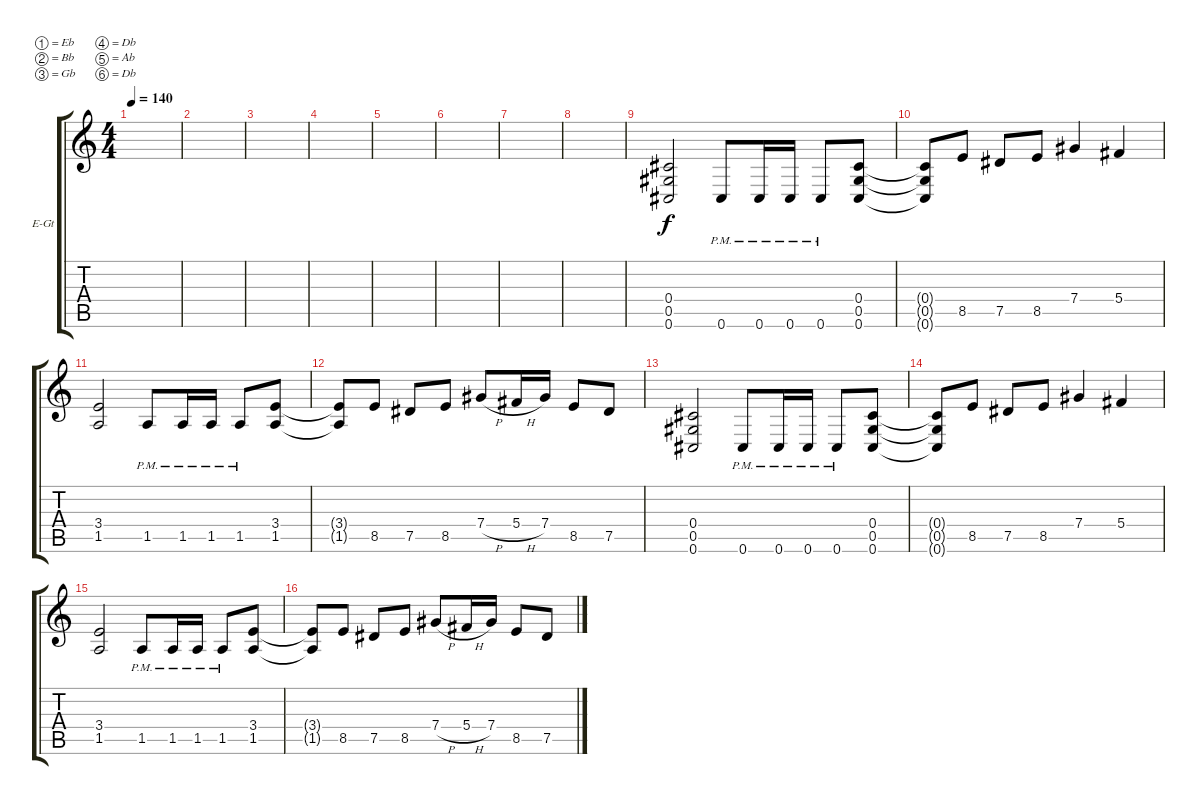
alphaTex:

\defaultSystemsLayout 4
\bracketExtendMode groupsimilarinstruments
\firstSystemTrackNameOrientation horizontal
\otherSystemsTrackNameOrientation horizontal
\track ("Electric Guitar" "E-Gt") {instrument distortionguitar}
\staff {score tabs}
\tuning (Eb4 Bb3 Gb3 Db3 Ab2 Db2)
\ts (4 4)
\tempo 140
\clef g2
\ks c
|
|
|
|
|
|
|
|
(0.6 0.5 0.4).2 0.6{pm}.8 0.6{pm}.16 0.6{pm}.16 0.6{pm}.8 (0.6 0.5 0.4).8 |
(0.4{t} 0.5{t} 0.6{t}).8 8.5.8 7.5.8 8.5.8 7.4.4 5.4.4 |
(1.5 3.4).2 1.5{pm}.8 1.5{pm}.16 1.5{pm}.16 1.5{pm}.8 (1.5 3.4).8 |
(1.5{t} 3.4{t}).8 8.5.8 7.5.8 8.5.8 7.4{h}.8 5.4{h}.16 7.4.16 8.5.8 7.5.8 |
(0.6 0.5 0.4).2 0.6{pm}.8 0.6{pm}.16 0.6{pm}.16 0.6{pm}.8 (0.6 0.5 0.4).8 |
(0.4{t} 0.5{t} 0.6{t}).8 8.5.8 7.5.8 8.5.8 7.4.4 5.4.4 |
(1.5 3.4).2 1.5{pm}.8 1.5{pm}.16 1.5{pm}.16 1.5{pm}.8 (1.5 3.4).8 |
(1.5{t} 3.4{t}).8 8.5.8 7.5.8 8.5.8 7.4{h}.8 5.4{h}.16 7.4.16 8.5.8 7.5.8
